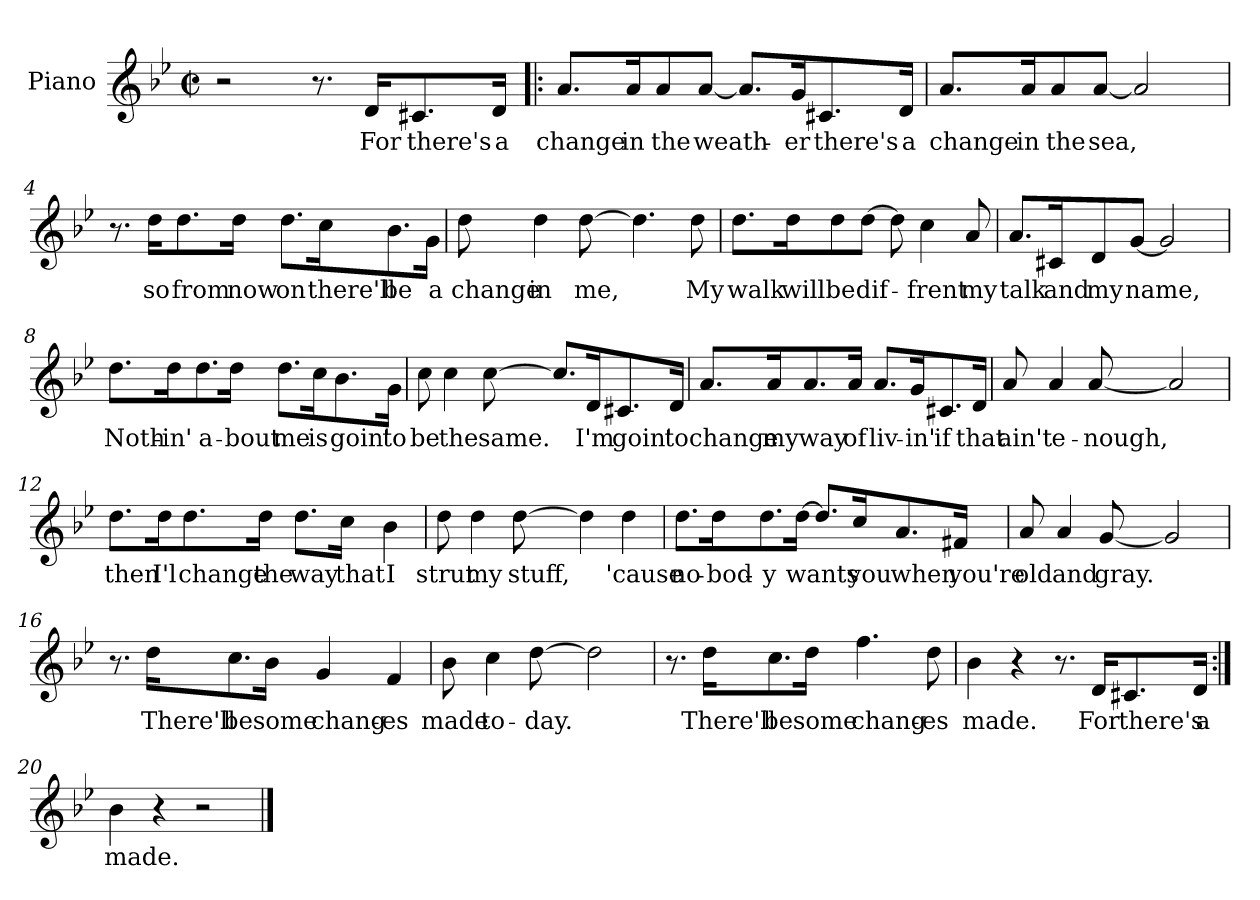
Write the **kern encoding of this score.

**kern	**text
*part1	*part1
*staff1	*staff1
*I"Piano	*
*I'Pno.	*
*clefG2	*
*k[b-e-]	*
*B-:	*
*M2/2	*
*met(c|)	*
=1	=1
2r	.
8.r	.
16d/KL	For
8.c#X/	there's
16d/Jk	a
=2!|:	=2!|:
8.a/L	change
16a/K	in
8a/	the
[8a/J	weath-
8.a/L]	.
16g/K	-er
8.c#X/	there's
16d/Jk	a
=3	=3
8.a/L	change
16a/K	in
8a/	the
[8a/J	sea,
2a/]	.
!!LO:LB:g=z
=4	=4
8.r	.
16dd\KL	so
8.dd\	from
16dd\Jk	now
8.dd\L	on
16cc\K	there'll
8.b-\	be
16g\Jk	a
=5	=5
8dd\	change
4dd\	in
[8dd\	me,
4.dd\]	.
8dd\	My
=6	=6
8.dd\L	walk
16dd\K	will
8dd\	be
[8dd\J	dif-
8dd\]	.
4cc\	-frent
8a/	my
!!LO:LB:g=z
=7	=7
8.a/L	talk
16c#X/K	and
8d/	my
[8g/J	name,
2g/]	.
=8	=8
8.dd\L	Noth-
16dd\K	-in'
8.dd\	a-
16dd\Jk	-bout
8.dd\L	me
16cc\K	is
8.b-\	goin'
16g\Jk	to
=9	=9
8cc\	be
4cc\	the
[8cc\	same.
8.cc/L]	.
16d/K	I'm
8.c#X/	goin'
16d/Jk	to
!!LO:LB:g=z
=10	=10
8.a/L	change
16a/K	my
8.a/	way
16a/Jk	of
8.a/L	liv-
16g/K	-in'
8.c#X/	if
16d/Jk	that
=11	=11
8a/	ain't
4a/	e-
[8a/	-nough,
2a/]	.
=12	=12
8.dd\L	then
16dd\K	I'l
8.dd\	change
16dd\Jk	the
8.dd\L	way
16cc\Jk	that
4b-\	I
!!LO:LB:g=z
=13	=13
8dd\	strut
4dd\	my
[8dd\	stuff,
4dd\]	.
4dd\	'cause
=14	=14
8.dd\L	no-
16dd\K	-bod-
8.dd\	-y
[16dd\Jk	wants
8.dd/L]	.
16cc/K	you
8.a/	when
16f#X/Jk	you're
=15	=15
8a/	old
4a/	and
[8g/	gray.
2g/]	.
!!LO:LB:g=z
=16	=16
8.r	.
16dd\KL	There'll
8.cc\	be
16b-\Jk	some
4g/	chang-
4f/	-es
=17	=17
8b-\	made
4cc\	to-
[8dd\	-day.
2dd\]	.
=18	=18
8.r	.
16dd\KL	There'll
8.cc\	be
16dd\Jk	some
4.ff\	chang-
8dd\	-es
!!LO:LB:g=z
=19	=19
4b-\	made.
4r	.
8.r	.
16d/KL	For
8.c#X/	there's
16d/Jk	a
=20:|!	=20:|!
4b-\	made.
4r	.
2r	.
==	==
*-	*-
